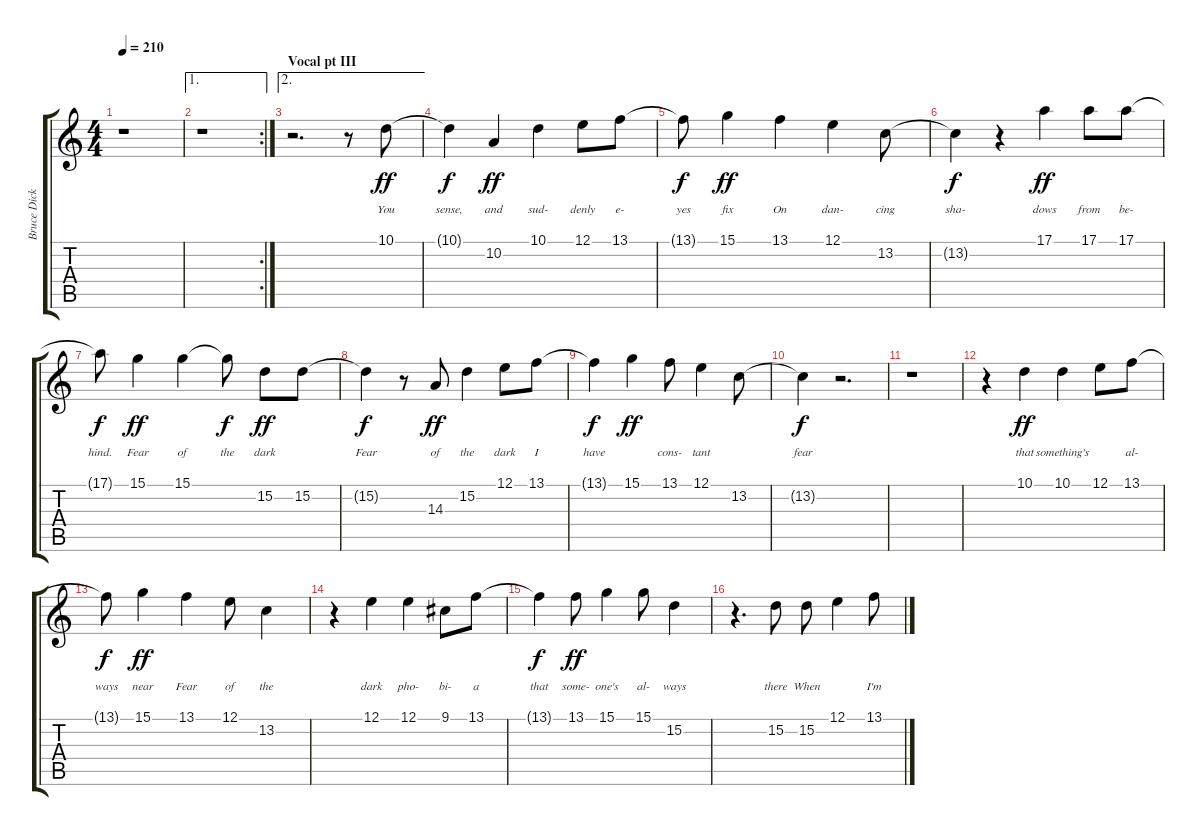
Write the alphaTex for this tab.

\track ("Bruce Dickinson" "Bruce Dick") {instrument violin}
\staff {score tabs}
\tuning (E4 B3 G3 D3 A2 E2) {hide}
\ts (4 4)
\tempo 210
\clef g2
\ks c
r.1{dy f} |
\ae 1
\rc 2
r.1 |
\ae 2
\section ("" "Vocal pt III")
r.2{d} r.8 10.1.8{lyrics (0 "") lyrics (1 "") lyrics (2 "You") lyrics (3 "") lyrics (4 "") dy ff} |
10.1{t}.4{lyrics (0 "") lyrics (1 "") lyrics (2 "sense,") lyrics (3 "") lyrics (4 "") dy f} 10.2.4{lyrics (0 "") lyrics (1 "") lyrics (2 "and") lyrics (3 "") lyrics (4 "") dy ff} 10.1.4{lyrics (0 "") lyrics (1 "") lyrics (2 "sud-") lyrics (3 "") lyrics (4 "")} 12.1.8{lyrics (0 "") lyrics (1 "") lyrics (2 "denly") lyrics (3 "") lyrics (4 "")} 13.1.8{lyrics (0 "") lyrics (1 "") lyrics (2 "e-") lyrics (3 "") lyrics (4 "")} |
13.1{t}.8{lyrics (0 "") lyrics (1 "") lyrics (2 "yes") lyrics (3 "") lyrics (4 "") dy f} 15.1.4{lyrics (0 "") lyrics (1 "") lyrics (2 "fix") lyrics (3 "") lyrics (4 "") dy ff} 13.1.4{lyrics (0 "") lyrics (1 "") lyrics (2 "On") lyrics (3 "") lyrics (4 "")} 12.1.4{lyrics (0 "") lyrics (1 "") lyrics (2 "dan-") lyrics (3 "") lyrics (4 "")} 13.2.8{lyrics (0 "") lyrics (1 "") lyrics (2 "cing") lyrics (3 "") lyrics (4 "")} |
13.2{t}.4{lyrics (0 "") lyrics (1 "") lyrics (2 "sha-") lyrics (3 "") lyrics (4 "") dy f} r.4 17.1.4{lyrics (0 "") lyrics (1 "") lyrics (2 "dows") lyrics (3 "") lyrics (4 "") dy ff} 17.1.8{lyrics (0 "") lyrics (1 "") lyrics (2 "from") lyrics (3 "") lyrics (4 "")} 17.1.8{lyrics (0 "") lyrics (1 "") lyrics (2 "be-") lyrics (3 "") lyrics (4 "")} |
17.1{t}.8{lyrics (0 "") lyrics (1 "") lyrics (2 "hind.") lyrics (3 "") lyrics (4 "") dy f} 15.1.4{lyrics (0 "") lyrics (1 "") lyrics (2 "Fear") lyrics (3 "") lyrics (4 "") dy ff} 15.1.4{lyrics (0 "") lyrics (1 "") lyrics (2 "of") lyrics (3 "") lyrics (4 "")} 15.1{t}.8{lyrics (0 "") lyrics (1 "") lyrics (2 "the") lyrics (3 "") lyrics (4 "") dy f} 15.2.8{lyrics (0 "") lyrics (1 "") lyrics (2 "dark") lyrics (3 "") lyrics (4 "") dy ff} 15.2.8{lyrics (0 "") lyrics (1 "") lyrics (2 "") lyrics (3 "") lyrics (4 "")} |
15.2{t}.4{lyrics (0 "") lyrics (1 "") lyrics (2 "Fear") lyrics (3 "") lyrics (4 "") dy f} r.8 14.3.8{lyrics (0 "") lyrics (1 "") lyrics (2 "of") lyrics (3 "") lyrics (4 "") dy ff} 15.2.4{lyrics (0 "") lyrics (1 "") lyrics (2 "the") lyrics (3 "") lyrics (4 "")} 12.1.8{lyrics (0 "") lyrics (1 "") lyrics (2 "dark") lyrics (3 "") lyrics (4 "")} 13.1.8{lyrics (0 "") lyrics (1 "") lyrics (2 "I") lyrics (3 "") lyrics (4 "")} |
13.1{t}.4{lyrics (0 "") lyrics (1 "") lyrics (2 "have") lyrics (3 "") lyrics (4 "") dy f} 15.1.4{lyrics (0 "") lyrics (1 "") lyrics (2 "") lyrics (3 "") lyrics (4 "") dy ff} 13.1.8{lyrics (0 "") lyrics (1 "") lyrics (2 "cons-") lyrics (3 "") lyrics (4 "")} 12.1.4{lyrics (0 "") lyrics (1 "") lyrics (2 "tant") lyrics (3 "") lyrics (4 "")} 13.2.8{lyrics (0 "") lyrics (1 "") lyrics (2 "") lyrics (3 "") lyrics (4 "")} |
13.2{t}.4{lyrics (0 "") lyrics (1 "") lyrics (2 "fear") lyrics (3 "") lyrics (4 "") dy f} r.2{d} |
r.1 |
r.4 10.1.4{lyrics (0 "") lyrics (1 "") lyrics (2 "that") lyrics (3 "") lyrics (4 "") dy ff} 10.1.4{lyrics (0 "") lyrics (1 "") lyrics (2 "something's") lyrics (3 "") lyrics (4 "")} 12.1.8{lyrics (0 "") lyrics (1 "") lyrics (2 "") lyrics (3 "") lyrics (4 "")} 13.1.8{lyrics (0 "") lyrics (1 "") lyrics (2 "al-") lyrics (3 "") lyrics (4 "")} |
13.1{t}.8{lyrics (0 "") lyrics (1 "") lyrics (2 "ways") lyrics (3 "") lyrics (4 "") dy f} 15.1.4{lyrics (0 "") lyrics (1 "") lyrics (2 "near") lyrics (3 "") lyrics (4 "") dy ff} 13.1.4{lyrics (0 "") lyrics (1 "") lyrics (2 "Fear") lyrics (3 "") lyrics (4 "")} 12.1.8{lyrics (0 "") lyrics (1 "") lyrics (2 "of") lyrics (3 "") lyrics (4 "")} 13.2.4{lyrics (0 "") lyrics (1 "") lyrics (2 "the") lyrics (3 "") lyrics (4 "")} |
r.4 12.1.4{lyrics (0 "") lyrics (1 "") lyrics (2 "dark") lyrics (3 "") lyrics (4 "")} 12.1.4{lyrics (0 "") lyrics (1 "") lyrics (2 "pho-") lyrics (3 "") lyrics (4 "")} 9.1.8{lyrics (0 "") lyrics (1 "") lyrics (2 "bi-") lyrics (3 "") lyrics (4 "")} 13.1.8{lyrics (0 "") lyrics (1 "") lyrics (2 "a") lyrics (3 "") lyrics (4 "")} |
13.1{t}.4{lyrics (0 "") lyrics (1 "") lyrics (2 "that") lyrics (3 "") lyrics (4 "") dy f} 13.1.8{lyrics (0 "") lyrics (1 "") lyrics (2 "some-") lyrics (3 "") lyrics (4 "") dy ff} 15.1.4{lyrics (0 "") lyrics (1 "") lyrics (2 "one's") lyrics (3 "") lyrics (4 "")} 15.1.8{lyrics (0 "") lyrics (1 "") lyrics (2 "al-") lyrics (3 "") lyrics (4 "")} 15.2.4{lyrics (0 "") lyrics (1 "") lyrics (2 "ways") lyrics (3 "") lyrics (4 "")} |
r.4{d} 15.2.8{lyrics (0 "") lyrics (1 "") lyrics (2 "there") lyrics (3 "") lyrics (4 "")} 15.2.8{lyrics (0 "") lyrics (1 "") lyrics (2 "When") lyrics (3 "") lyrics (4 "")} 12.1.4{lyrics (0 "") lyrics (1 "") lyrics (2 "") lyrics (3 "") lyrics (4 "")} 13.1.8{lyrics (0 "") lyrics (1 "") lyrics (2 "I'm") lyrics (3 "") lyrics (4 "")}
